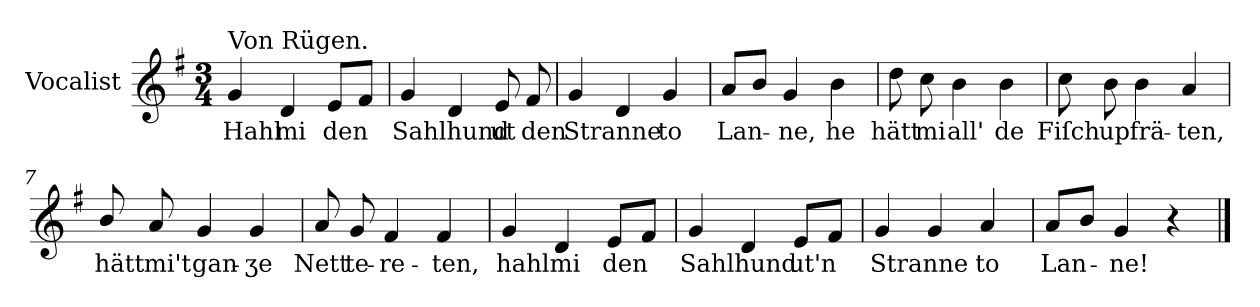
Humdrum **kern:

**kern	**text
*part1	*part1
*staff1	*staff1
*I"Vocalist	*
*k[f#]	*
*G:	*
*M3/4	*
=1	=1
!LO:TX:a:t=Von Rügen.	!
4g	Hahl
4d	mi
8eL	den
8f#J	.
=2	=2
4g	Sahlhund
4d	.
8e	ut
8f#	den
=3	=3
4g	Stranne
4d	.
4g	to
=4	=4
8aL	Lan-
8bJ	.
4g	-ne,
4b	he
=5	=5
8dd	hätt
8cc	mi
4b	all'
4b	de
=6	=6
8cc	Fiſch
8b	up
4b	frä-
4a	-ten,
=7	=7
8b/	hätt
8a	mi't
4g	gan-
4g	-ʒe
=8	=8
8a	Nett
8g	te-
4f#	-re-
4f#	-ten,
=9	=9
4g	hahl
4d	mi
8eL	den
8f#J	.
=10	=10
4g	Sahlhund
4d	.
8eL	ut'n
8f#J	.
=11	=11
4g	Stranne
4g	.
4a	to
=12	=12
8aL	Lan-
8bJ	.
4g	-ne!
4r	.
==	==
*-	*-
